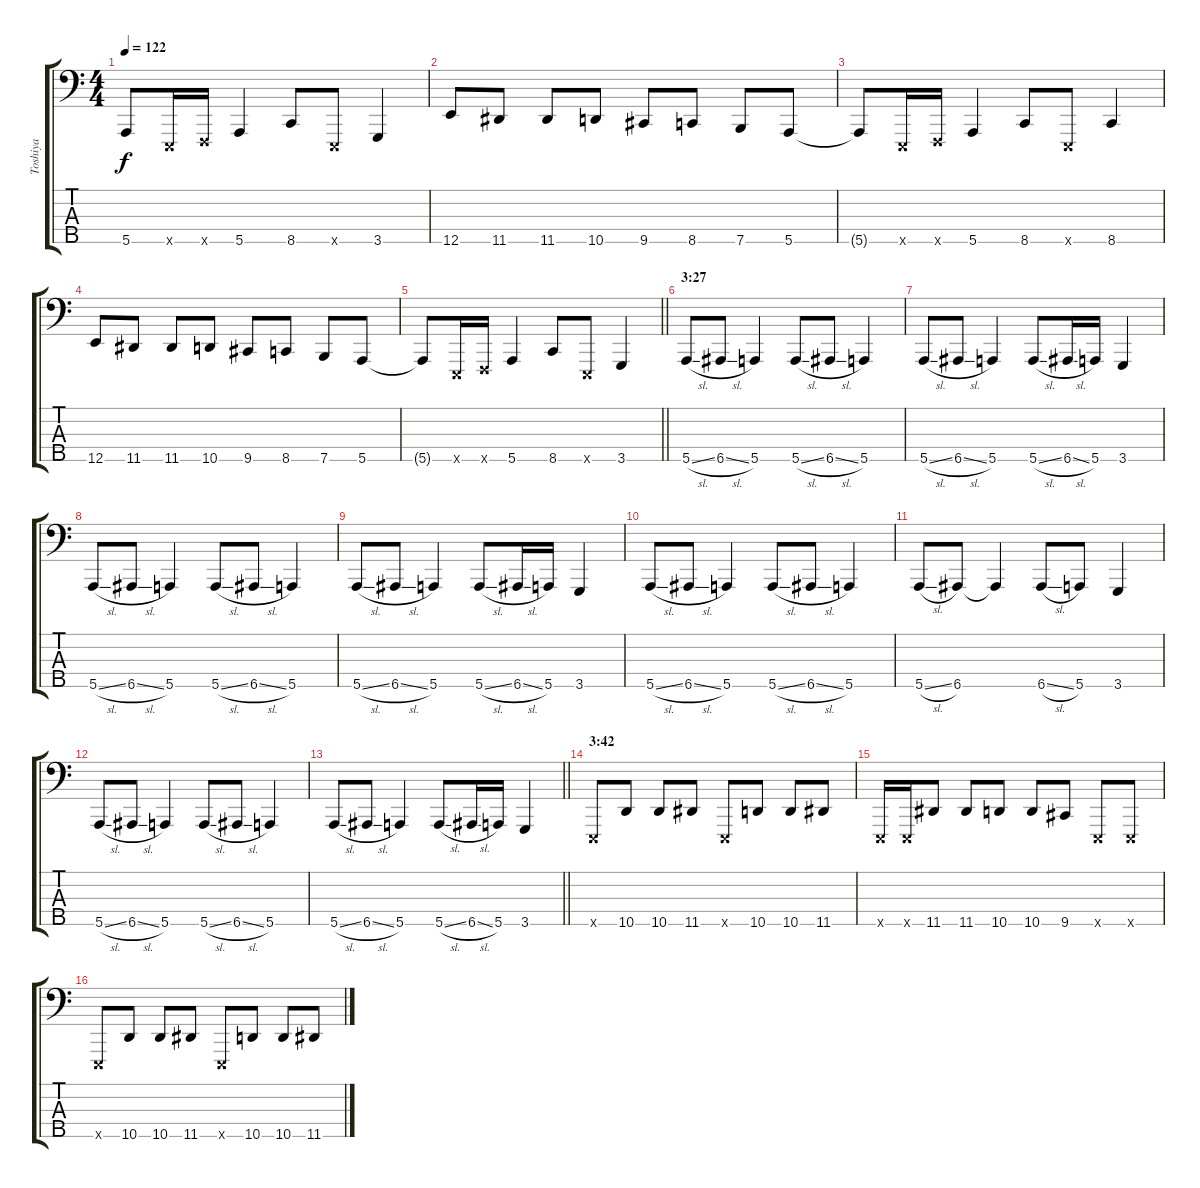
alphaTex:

\track ("Toshiya" "Toshiya") {instrument slapbass1}
\staff {score tabs}
\tuning (D2 A1 E1 B0 E0) {hide}
\ts (4 4)
\tempo 122
\clef f4
\ks c
5.5{t}.8{dy f} 0.5{x}.16 1.5{x}.16 5.5.4 8.5.8 0.5{x}.8 3.5.4 |
12.5.8 11.5.8 11.5.8 10.5.8 9.5.8 8.5.8 7.5.8 5.5.8 |
5.5{t}.8 0.5{x}.16 1.5{x}.16 5.5.4 8.5.8 0.5{x}.8 8.5.4 |
12.5.8 11.5.8 11.5.8 10.5.8 9.5.8 8.5.8 7.5.8 5.5.8 |
\barLineRight lightlight
5.5{t}.8 0.5{x}.16 1.5{x}.16 5.5.4 8.5.8 0.5{x}.8 3.5.4 |
\section ("" "3:27")
5.5{sl}.8 6.5{sl}.8 5.5.4 5.5{sl}.8 6.5{sl}.8 5.5.4 |
5.5{sl}.8 6.5{sl}.8 5.5.4 5.5{sl}.8 6.5{sl}.16 5.5.16 3.5.4 |
5.5{sl}.8 6.5{sl}.8 5.5.4 5.5{sl}.8 6.5{sl}.8 5.5.4 |
5.5{sl}.8 6.5{sl}.8 5.5.4 5.5{sl}.8 6.5{sl}.16 5.5.16 3.5.4 |
5.5{sl}.8 6.5{sl}.8 5.5.4 5.5{sl}.8 6.5{sl}.8 5.5.4 |
5.5{sl}.8 6.5.8 6.5{t}.4 6.5{sl}.8 5.5.8 3.5.4 |
5.5{sl}.8 6.5{sl}.8 5.5.4 5.5{sl}.8 6.5{sl}.8 5.5.4 |
\barLineRight lightlight
5.5{sl}.8 6.5{sl}.8 5.5.4 5.5{sl}.8 6.5{sl}.16 5.5.16 3.5.4 |
\section ("" "3:42")
0.5{x}.8 10.5.8 10.5.8 11.5.8 0.5{x}.8 10.5.8 10.5.8 11.5.8 |
0.5{x}.16 0.5{x}.16 11.5.8 11.5.8 10.5.8 10.5.8 9.5.8 0.5{x}.8 0.5{x}.8 |
0.5{x}.8 10.5.8 10.5.8 11.5.8 0.5{x}.8 10.5.8 10.5.8 11.5.8
